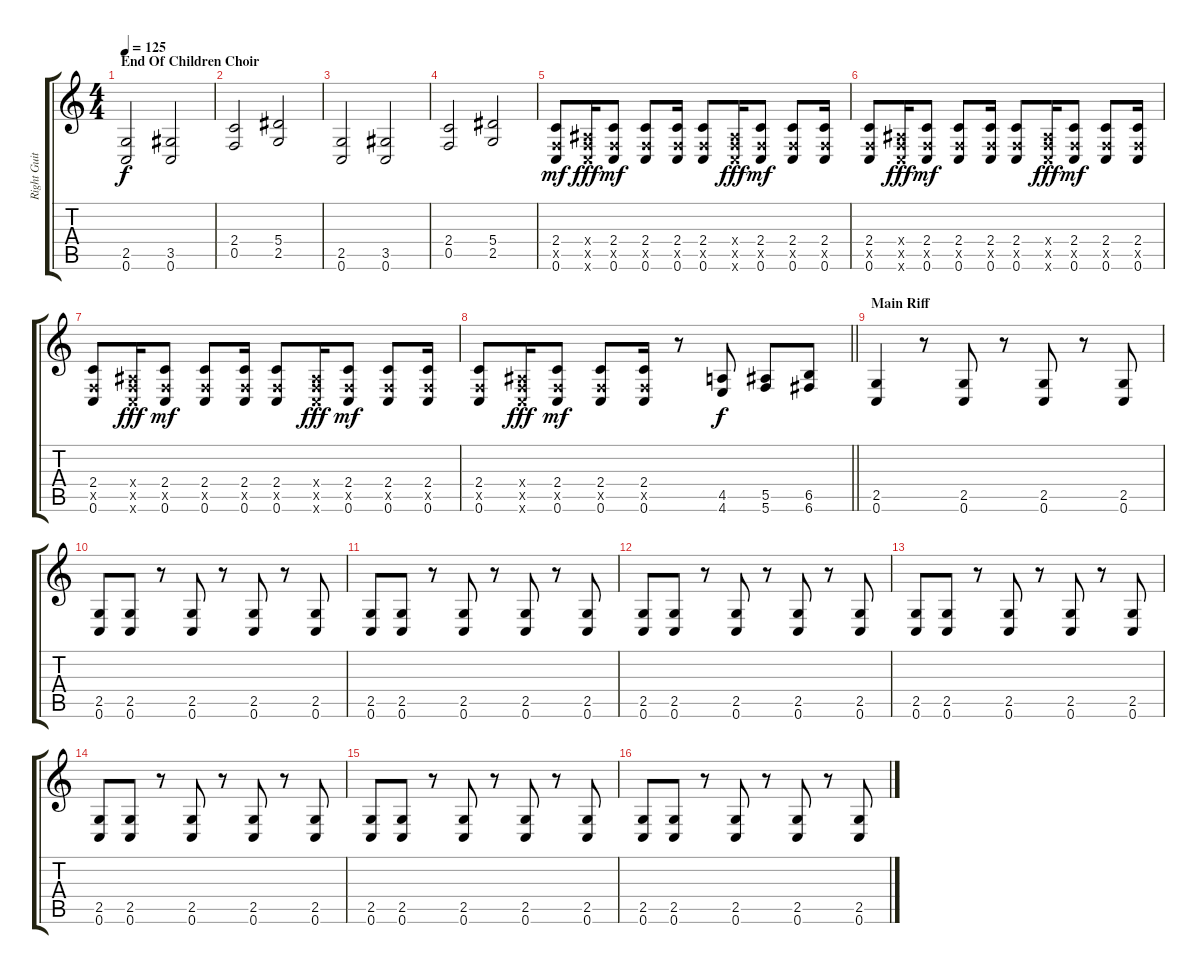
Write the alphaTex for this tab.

\track ("Right Guitar" "Right Guit") {instrument distortionguitar}
\staff {score tabs}
\tuning (C4 G3 Eb3 Bb2 F2 C2) {hide}
\ts (4 4)
\section ("" "End Of Children Choir")
\tempo 125
\clef g2
\ks c
(2.5 0.6).2{dy f volume 14} (3.5 0.6).2 |
(2.4 0.5).2 (5.4 2.5).2 |
(2.5 0.6).2 (3.5 0.6).2 |
(2.4 0.5).2 (5.4 2.5).2 |
(2.4 0.5{x} 0.6).8{dy mf} (0.4{x} 0.5{x} 0.6{x}).16{dy fff} (2.4 0.5{x} 0.6).8{dy mf} (2.4 0.5{x} 0.6).8 (2.4 0.5{x} 0.6).16 (2.4 0.5{x} 0.6).8 (0.4{x} 0.5{x} 0.6{x}).16{dy fff} (2.4 0.5{x} 0.6).8{dy mf} (2.4 0.5{x} 0.6).8 (2.4 0.5{x} 0.6).16 |
(2.4 0.5{x} 0.6).8 (0.4{x} 0.5{x} 0.6{x}).16{dy fff} (2.4 0.5{x} 0.6).8{dy mf} (2.4 0.5{x} 0.6).8 (2.4 0.5{x} 0.6).16 (2.4 0.5{x} 0.6).8 (0.4{x} 0.5{x} 0.6{x}).16{dy fff} (2.4 0.5{x} 0.6).8{dy mf} (2.4 0.5{x} 0.6).8 (2.4 0.5{x} 0.6).16 |
(2.4 0.5{x} 0.6).8 (0.4{x} 0.5{x} 0.6{x}).16{dy fff} (2.4 0.5{x} 0.6).8{dy mf} (2.4 0.5{x} 0.6).8 (2.4 0.5{x} 0.6).16 (2.4 0.5{x} 0.6).8 (0.4{x} 0.5{x} 0.6{x}).16{dy fff} (2.4 0.5{x} 0.6).8{dy mf} (2.4 0.5{x} 0.6).8 (2.4 0.5{x} 0.6).16 |
\barLineRight lightlight
(2.4 0.5{x} 0.6).8 (0.4{x} 0.5{x} 0.6{x}).16{dy fff} (2.4 0.5{x} 0.6).8{dy mf} (2.4 0.5{x} 0.6).8 (2.4 0.5{x} 0.6).16 r.8 (4.5 4.6).8{dy f} (5.5 5.6).8 (6.5 6.6).8 |
\section ("" "Main Riff")
(2.5 0.6).4 r.8 (2.5 0.6).8 r.8 (2.5 0.6).8 r.8 (2.5 0.6).8 |
(2.5 0.6).8 (2.5 0.6).8 r.8 (2.5 0.6).8 r.8 (2.5 0.6).8 r.8 (2.5 0.6).8 |
(2.5 0.6).8 (2.5 0.6).8 r.8 (2.5 0.6).8 r.8 (2.5 0.6).8 r.8 (2.5 0.6).8 |
(2.5 0.6).8 (2.5 0.6).8 r.8 (2.5 0.6).8 r.8 (2.5 0.6).8 r.8 (2.5 0.6).8 |
(2.5 0.6).8 (2.5 0.6).8 r.8 (2.5 0.6).8 r.8 (2.5 0.6).8 r.8 (2.5 0.6).8 |
(2.5 0.6).8 (2.5 0.6).8 r.8 (2.5 0.6).8 r.8 (2.5 0.6).8 r.8 (2.5 0.6).8 |
(2.5 0.6).8 (2.5 0.6).8 r.8 (2.5 0.6).8 r.8 (2.5 0.6).8 r.8 (2.5 0.6).8 |
(2.5 0.6).8 (2.5 0.6).8 r.8 (2.5 0.6).8 r.8 (2.5 0.6).8 r.8 (2.5 0.6).8
